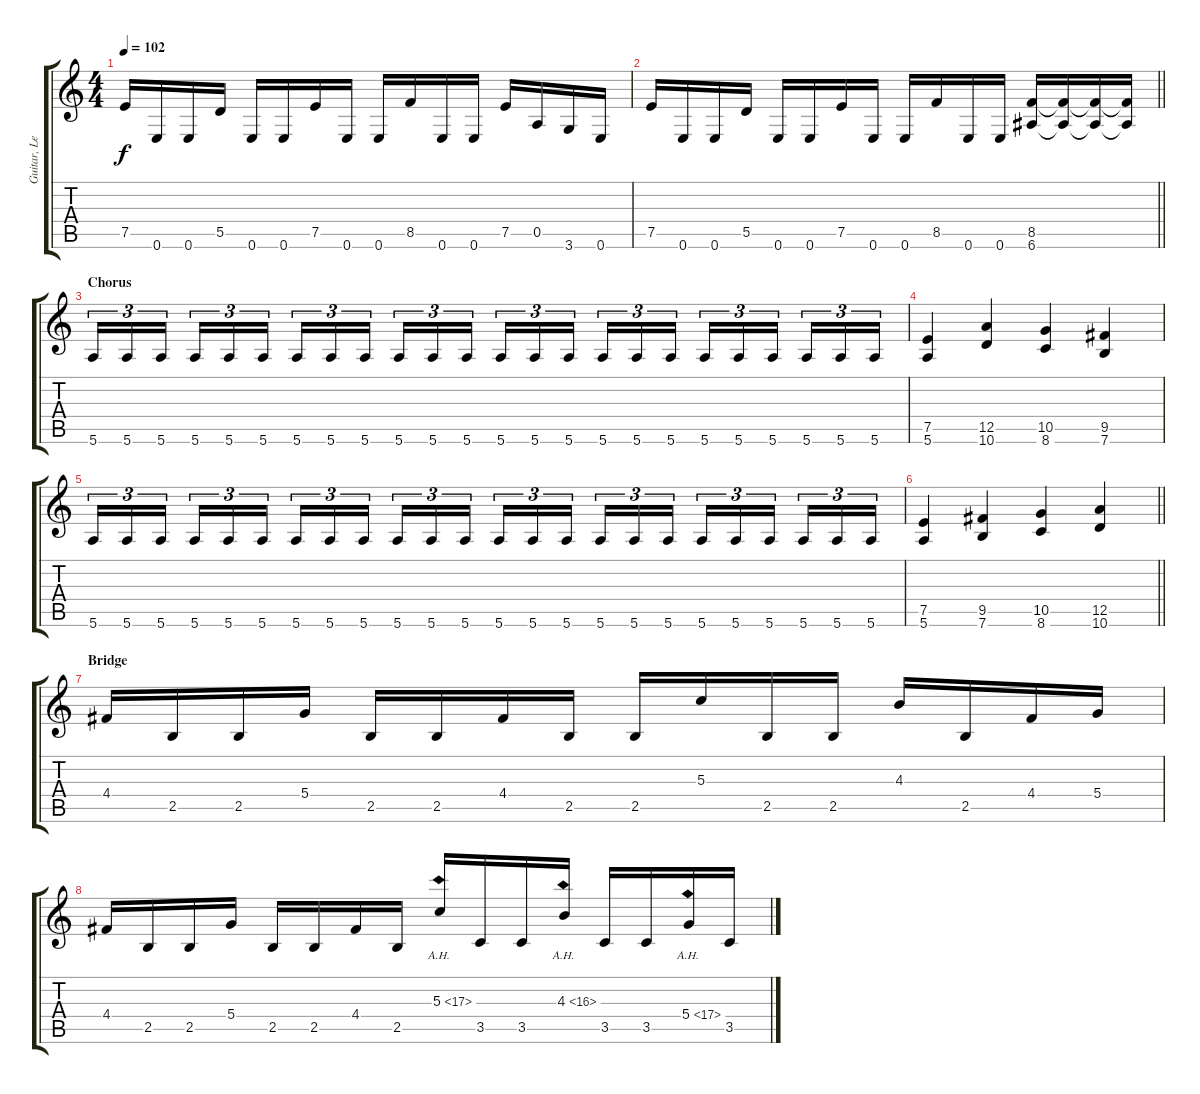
\track ("Guitar, Lead" "Guitar, Le") {instrument overdrivenguitar}
\staff {score tabs}
\tuning (E4 B3 G3 D3 A2 E2) {hide}
\ts (4 4)
\tempo 102
\clef g2
\ks c
7.5.16{dy f} 0.6.16 0.6.16 5.5.16 0.6.16 0.6.16 7.5.16 0.6.16 0.6.16 8.5.16 0.6.16 0.6.16 7.5.16 0.5.16 3.6.16 0.6.16 |
\barLineRight lightlight
7.5.16 0.6.16 0.6.16 5.5.16 0.6.16 0.6.16 7.5.16 0.6.16 0.6.16 8.5.16 0.6.16 0.6.16 (8.5 6.6).16 (8.5{t} 6.6{t}).16 (8.5{t} 6.6{t}).16 (8.5{t} 6.6{t}).16 |
\section ("" "Chorus")
5.6.16{tu (3 2)} 5.6.16{tu (3 2)} 5.6.16{tu (3 2) beam splitsecondary} 5.6.16{tu (3 2)} 5.6.16{tu (3 2)} 5.6.16{tu (3 2)} 5.6.16{tu (3 2)} 5.6.16{tu (3 2)} 5.6.16{tu (3 2) beam splitsecondary} 5.6.16{tu (3 2)} 5.6.16{tu (3 2)} 5.6.16{tu (3 2)} 5.6.16{tu (3 2)} 5.6.16{tu (3 2)} 5.6.16{tu (3 2) beam splitsecondary} 5.6.16{tu (3 2)} 5.6.16{tu (3 2)} 5.6.16{tu (3 2)} 5.6.16{tu (3 2)} 5.6.16{tu (3 2)} 5.6.16{tu (3 2) beam splitsecondary} 5.6.16{tu (3 2)} 5.6.16{tu (3 2)} 5.6.16{tu (3 2)} |
(7.5 5.6).4 (12.5 10.6).4 (10.5 8.6).4 (9.5 7.6).4 |
5.6.16{tu (3 2)} 5.6.16{tu (3 2)} 5.6.16{tu (3 2) beam splitsecondary} 5.6.16{tu (3 2)} 5.6.16{tu (3 2)} 5.6.16{tu (3 2)} 5.6.16{tu (3 2)} 5.6.16{tu (3 2)} 5.6.16{tu (3 2) beam splitsecondary} 5.6.16{tu (3 2)} 5.6.16{tu (3 2)} 5.6.16{tu (3 2)} 5.6.16{tu (3 2)} 5.6.16{tu (3 2)} 5.6.16{tu (3 2) beam splitsecondary} 5.6.16{tu (3 2)} 5.6.16{tu (3 2)} 5.6.16{tu (3 2)} 5.6.16{tu (3 2)} 5.6.16{tu (3 2)} 5.6.16{tu (3 2) beam splitsecondary} 5.6.16{tu (3 2)} 5.6.16{tu (3 2)} 5.6.16{tu (3 2)} |
\barLineRight lightlight
(7.5 5.6).4 (9.5 7.6).4 (10.5 8.6).4 (12.5 10.6).4 |
\section ("" "Bridge")
4.4.16 2.5.16 2.5.16 5.4.16 2.5.16 2.5.16 4.4.16 2.5.16 2.5.16 5.3.16 2.5.16 2.5.16 4.3.16 2.5.16 4.4.16 5.4.16 |
4.4.16 2.5.16 2.5.16 5.4.16 2.5.16 2.5.16 4.4.16 2.5.16 5.3{ah 12}.16 3.5.16 3.5.16 4.3{ah 12}.16 3.5.16 3.5.16 5.4{ah 12}.16 3.5.16
